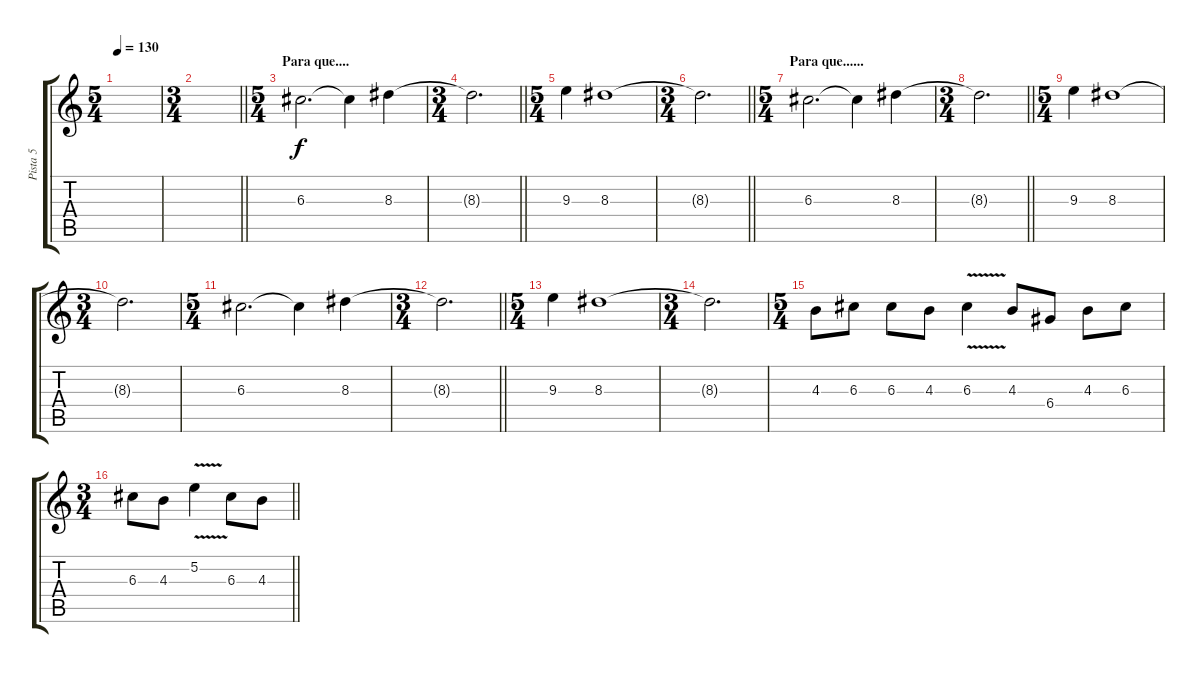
\track ("Pista 5" "Pista 5") {instrument acousticguitarsteel}
\staff {score tabs}
\tuning (E4 B3 G3 D3 A2 E2) {hide}
\ts (5 4)
\tempo 130
\clef g2
\ks c
|
\ts (3 4)
\barLineRight lightlight
|
\ts (5 4)
\section ("" "Para que....")
6.3.2{d volume 10 balance 0 instrument overdrivenguitar} 6.3{t}.4 8.3.4 |
\ts (3 4)
\barLineRight lightlight
8.3{t}.2{d} |
\ts (5 4)
9.3.4 8.3.1 |
\ts (3 4)
\barLineRight lightlight
8.3{t}.2{d} |
\ts (5 4)
\section ("" "Para que......")
6.3.2{d} 6.3{t}.4 8.3.4 |
\ts (3 4)
\barLineRight lightlight
8.3{t}.2{d} |
\ts (5 4)
9.3.4 8.3.1 |
\ts (3 4)
8.3{t}.2{d} |
\ts (5 4)
6.3.2{d} 6.3{t}.4 8.3.4 |
\ts (3 4)
\barLineRight lightlight
8.3{t}.2{d} |
\ts (5 4)
9.3.4 8.3.1 |
\ts (3 4)
8.3{t}.2{d} |
\ts (5 4)
4.3.8{volume 12 balance 16 instrument overdrivenguitar} 6.3.8 6.3.8 4.3.8 6.3{v}.4 4.3.8 6.4.8 4.3.8 6.3.8 |
\ts (3 4)
\barLineRight lightlight
6.3.8 4.3.8 5.2{v}.4 6.3.8 4.3.8
